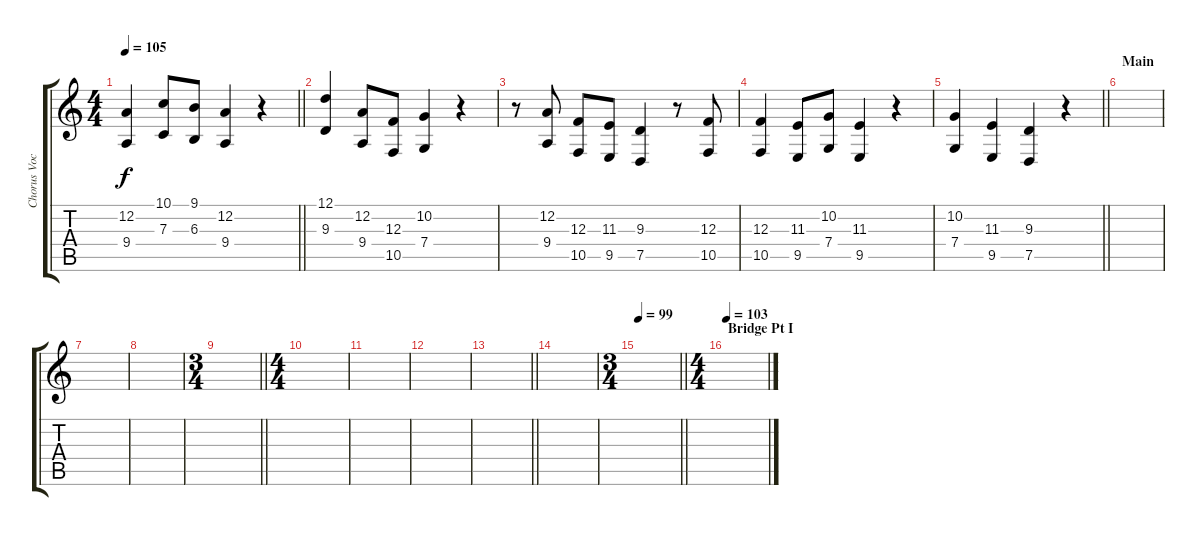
\track ("Chorus Vocals" "Chorus Voc") {instrument pad4choir}
\staff {score tabs}
\tuning (D4 A3 F3 C3 G2 D2) {hide}
\ts (4 4)
\tempo 105
\clef g2
\barLineRight lightlight
\ks c
(12.2 9.4).4{dy f} (10.1 7.3).8 (9.1 6.3).8 (12.2 9.4).4 r.4 |
\section ("" "")
(12.1 9.3).4 (12.2 9.4).8 (12.3 10.5).8 (10.2 7.4).4 r.4 |
r.8 (12.2 9.4).8 (12.3 10.5).8 (11.3 9.5).8 (9.3 7.5).4 r.8 (12.3 10.5).8 |
(12.3 10.5).4 (11.3 9.5).8 (10.2 7.4).8 (11.3 9.5).4 r.4 |
\barLineRight lightlight
(10.2 7.4).4 (11.3 9.5).4 (9.3 7.5).4 r.4 |
\section ("" "Main")
|
|
|
\ts (3 4)
\barLineRight lightlight
|
\ts (4 4)
\section ("" "")
|
|
|
\barLineRight lightlight
|
\section ("" "")
|
\ts (3 4)
\tempo 99
\barLineRight lightlight
|
\ts (4 4)
\section ("" "Bridge Pt I")
\tempo 103
